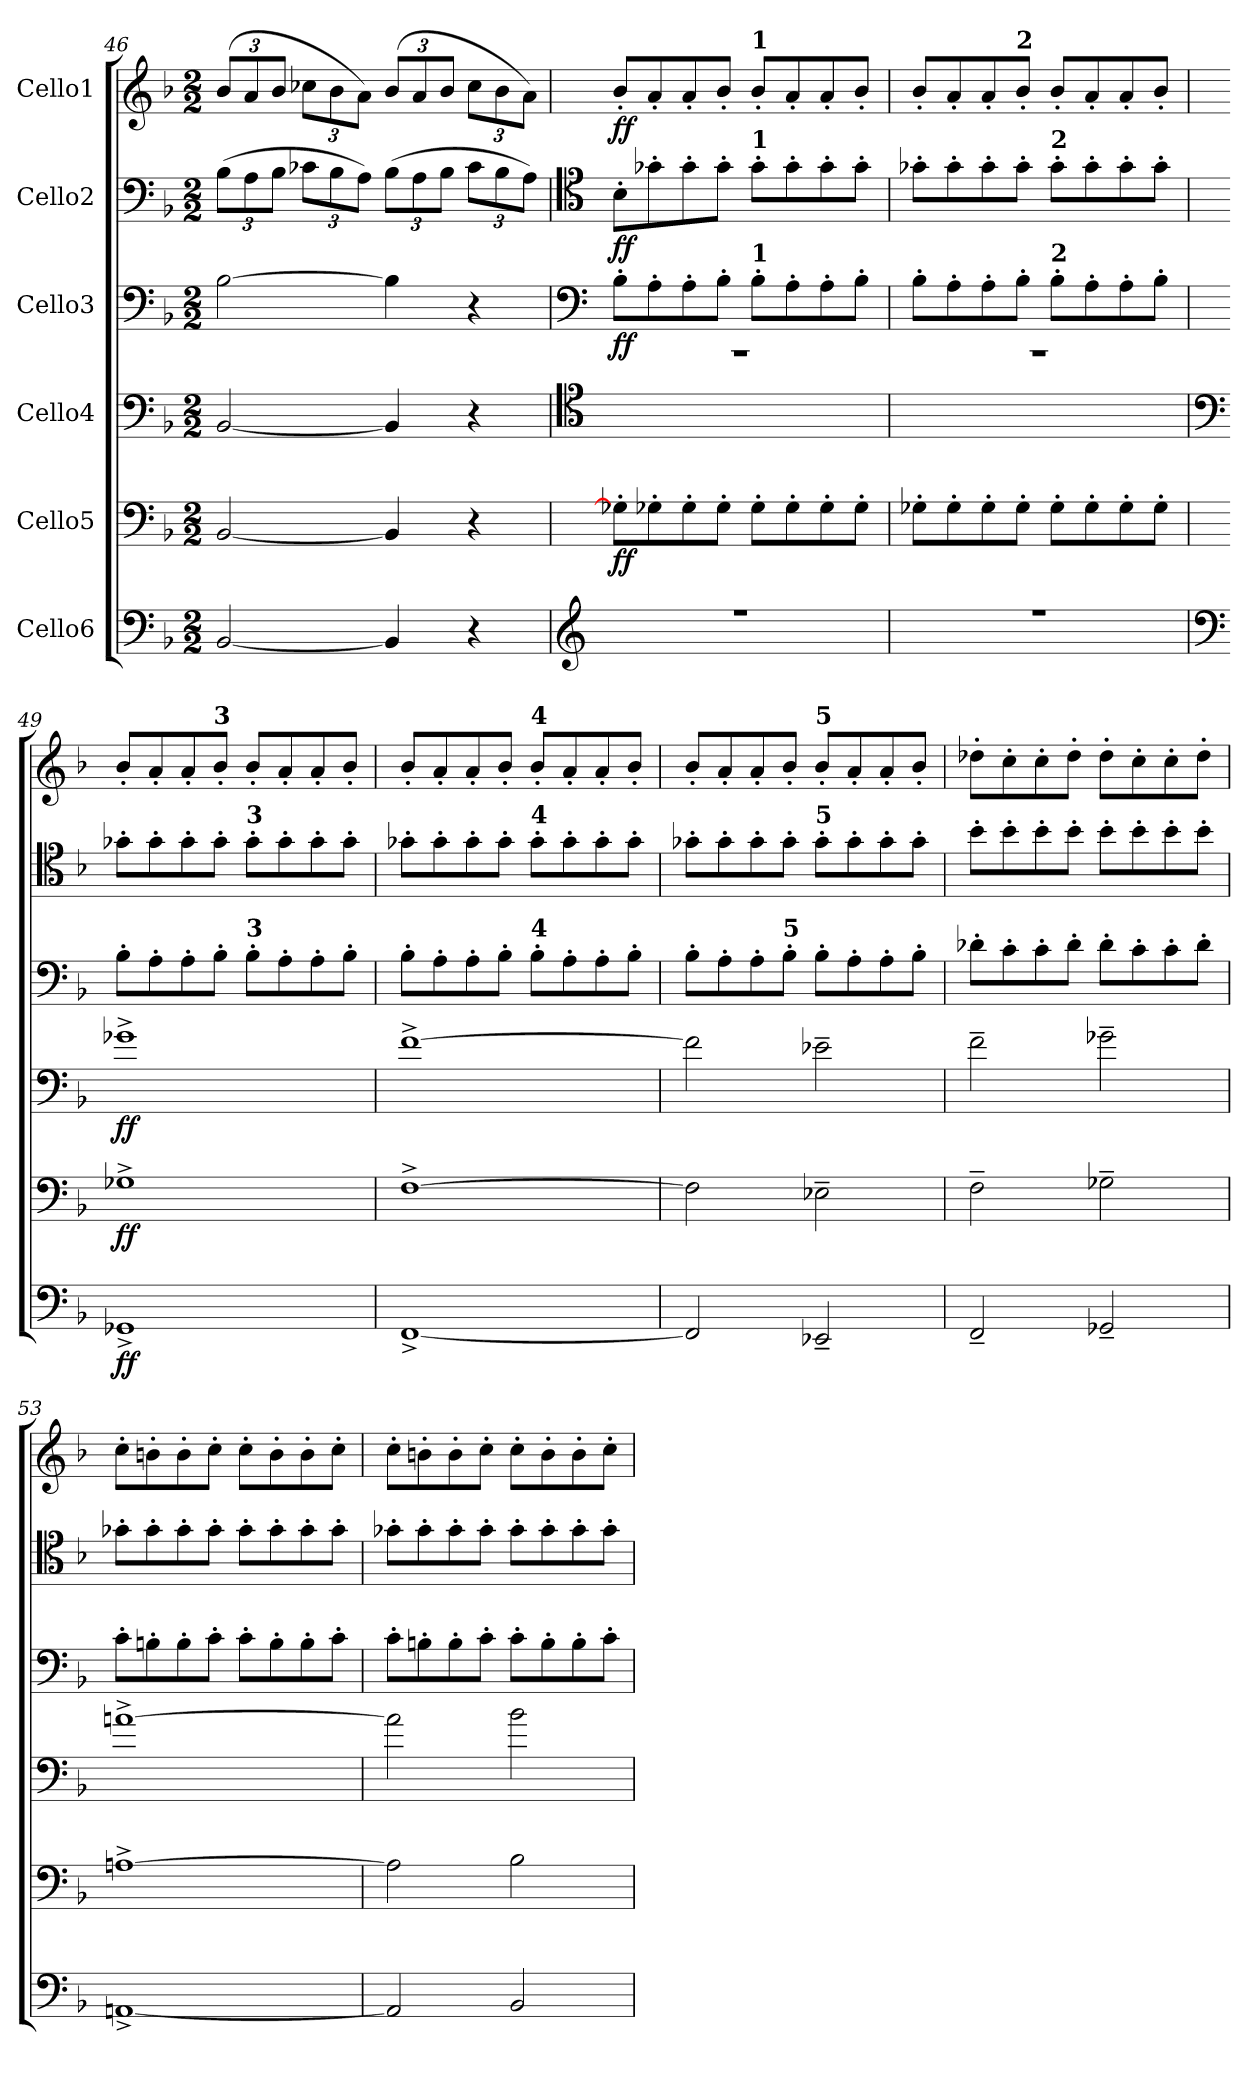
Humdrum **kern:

**kern	**dynam	**kern	**dynam	**kern	**dynam	**kern	**dynam	**kern	**dynam	**kern	**dynam
*part6	*part6	*part5	*part5	*part4	*part4	*part3	*part3	*part2	*part2	*part1	*part1
*staff6	*staff6	*staff5	*staff5	*staff4	*staff4	*staff3	*staff3	*staff2	*staff2	*staff1	*staff1
*I"Cello6	*	*I"Cello5	*	*I"Cello4	*	*I"Cello3	*	*I"Cello2	*	*I"Cello1	*
!!LO:LB:g=z
*clefF4	*	*clefF4	*	*clefF4	*	*clefF4	*	*clefF4	*	*clefG2	*
*k[b-]	*	*k[b-]	*	*k[b-]	*	*k[b-]	*	*k[b-]	*	*k[b-]	*
*F:	*	*F:	*	*F:	*	*F:	*	*F:	*	*F:	*
*M2/2	*	*M2/2	*	*M2/2	*	*M2/2	*	*M2/2	*	*M2/2	*
*	*	*	*	*	*	*	*	*Xbrackettup	*	*Xbrackettup	*
=46	=46	=46	=46	=46	=46	=46	=46	=46	=46	=46	=46
[2BB-/	.	[2BB-/	.	[2BB-/	.	[2B-\	.	(12B-\L	.	(12b-/L	.
.	.	.	.	.	.	.	.	12A\	.	12a/	.
.	.	.	.	.	.	.	.	12B-\J	.	12b-/J	.
.	.	.	.	.	.	.	.	12c-X\L	.	12cc-X\L	.
.	.	.	.	.	.	.	.	12B-\	.	12b-\	.
.	.	.	.	.	.	.	.	12A\J)	.	12a\J)	.
4BB-/]	.	4BB-/]	.	4BB-/]	.	4B-\]	.	(12B-\L	.	(12b-/L	.
.	.	.	.	.	.	.	.	12A\	.	12a/	.
.	.	.	.	.	.	.	.	12B-\J	.	12b-/J	.
4r	.	4r	.	4r	.	4r	.	12c-\L	.	12cc-\L	.
.	.	.	.	.	.	.	.	12B-\	.	12b-\	.
.	.	.	.	.	.	.	.	12A\J)	.	12a\J)	.
!!LO:PB:g=z
=47	=47	=47	=47	=47	=47	=47	=47	=47	=47	=47	=47
*clefG2	*	*	*	*clefC4	*	*clefF4	*	*clefC4	*	*	*
*^	*	*	*	*^	*	*	*	*	*	*	*
!	!	!	!	!LO:DY:b	!	!	!	!	!LO:DY:b	!	!LO:DY:b	!	!LO:DY:b
1r	8b-\Lyy	.	8G-X'\L]	ff	1r	8b-\Lyy	.	8B-'\L	ff	8B-'\L	ff	8b-'/L	ff
.	8a\yy	.	8G-X'\	.	.	8a\yy	.	8A'\	.	8g-X'\	.	8a'/	.
.	8a\yy	.	8G-'\	.	.	8a\yy	.	8A'\	.	8g-'\	.	8a'/	.
.	8b-\Jyy	.	8G-'\J	.	.	8b-\Jyy	.	8B-'\J	.	8g-'\J	.	8b-'/J	.
!	!	!	!	!	!	!	!	!	!	!	!	!LO:TX:a:B:t=1	!
!	!	!	!	!	!	!	!	!	!	!LO:TX:a:B:t=1	!	!	!
!	!	!	!	!	!	!	!	!LO:TX:a:B:t=1	!	!	!	!	!
.	8b-\Lyy	.	8G-'\L	.	.	8b-\Lyy	.	8B-'\L	.	8g-'\L	.	8b-'/L	.
.	8a\yy	.	8G-'\	.	.	8a\yy	.	8A'\	.	8g-'\	.	8a'/	.
.	8a\yy	.	8G-'\	.	.	8a\yy	.	8A'\	.	8g-'\	.	8a'/	.
.	8b-\Jyy	.	8G-'\J	.	.	8b-\Jyy	.	8B-'\J	.	8g-'\J	.	8b-'/J	.
=48	=48	=48	=48	=48	=48	=48	=48	=48	=48	=48	=48	=48	=48
1r	8b-\Lyy	.	8G-X'\L	.	1r	8b-\Lyy	.	8B-'\L	.	8g-X'\L	.	8b-'/L	.
.	8a\yy	.	8G-'\	.	.	8a\yy	.	8A'\	.	8g-'\	.	8a'/	.
.	8a\yy	.	8G-'\	.	.	8a\yy	.	8A'\	.	8g-'\	.	8a'/	.
!	!	!	!	!	!	!	!	!	!	!	!	!LO:TX:a:B:t=2	!
.	8b-\Jyy	.	8G-'\J	.	.	8b-\Jyy	.	8B-'\J	.	8g-'\J	.	8b-'/J	.
!	!	!	!	!	!	!	!	!	!	!LO:TX:a:B:t=2	!	!	!
!	!	!	!	!	!	!	!	!LO:TX:a:B:t=2	!	!	!	!	!
.	8b-\Lyy	.	8G-'\L	.	.	8b-\Lyy	.	8B-'\L	.	8g-'\L	.	8b-'/L	.
.	8a\yy	.	8G-'\	.	.	8a\yy	.	8A'\	.	8g-'\	.	8a'/	.
.	8a\yy	.	8G-'\	.	.	8a\yy	.	8A'\	.	8g-'\	.	8a'/	.
.	8b-\Jyy	.	8G-'\J	.	.	8b-\Jyy	.	8B-'\J	.	8g-'\J	.	8b-'/J	.
*v	*v	*	*	*	*v	*v	*	*	*	*	*	*	*
=49	=49	=49	=49	=49	=49	=49	=49	=49	=49	=49	=49
*clefF4	*	*	*	*clefF4	*	*	*	*	*	*	*
*^	*	*	*	*^	*	*	*	*	*	*	*
!	!	!LO:DY:b	!	!LO:DY:b	!	!	!LO:DY:b	!	!	!	!	!	!
*v	*v	*	*	*	*v	*v	*	*	*	*	*	*	*
1GG-X^	ff	1G-X^	ff	1g-X^	ff	8B-'\L	.	8g-X'\L	.	8b-'/L	.
.	.	.	.	.	.	8A'\	.	8g-'\	.	8a'/	.
.	.	.	.	.	.	8A'\	.	8g-'\	.	8a'/	.
!	!	!	!	!	!	!	!	!	!	!LO:TX:a:B:t=3	!
.	.	.	.	.	.	8B-'\J	.	8g-'\J	.	8b-'/J	.
!	!	!	!	!	!	!	!	!LO:TX:a:B:t=3	!	!	!
!	!	!	!	!	!	!LO:TX:a:B:t=3	!	!	!	!	!
.	.	.	.	.	.	8B-'\L	.	8g-'\L	.	8b-'/L	.
.	.	.	.	.	.	8A'\	.	8g-'\	.	8a'/	.
.	.	.	.	.	.	8A'\	.	8g-'\	.	8a'/	.
.	.	.	.	.	.	8B-'\J	.	8g-'\J	.	8b-'/J	.
=50	=50	=50	=50	=50	=50	=50	=50	=50	=50	=50	=50
[1FF^	.	[1F^	.	[1f^	.	8B-'\L	.	8g-X'\L	.	8b-'/L	.
.	.	.	.	.	.	8A'\	.	8g-'\	.	8a'/	.
.	.	.	.	.	.	8A'\	.	8g-'\	.	8a'/	.
.	.	.	.	.	.	8B-'\J	.	8g-'\J	.	8b-'/J	.
!	!	!	!	!	!	!	!	!	!	!LO:TX:a:B:t=4	!
!	!	!	!	!	!	!	!	!LO:TX:a:B:t=4	!	!	!
!	!	!	!	!	!	!LO:TX:a:B:t=4	!	!	!	!	!
.	.	.	.	.	.	8B-'\L	.	8g-'\L	.	8b-'/L	.
.	.	.	.	.	.	8A'\	.	8g-'\	.	8a'/	.
.	.	.	.	.	.	8A'\	.	8g-'\	.	8a'/	.
.	.	.	.	.	.	8B-'\J	.	8g-'\J	.	8b-'/J	.
!!LO:LB:g=z
=51	=51	=51	=51	=51	=51	=51	=51	=51	=51	=51	=51
2FF/]	.	2F\]	.	2f\]	.	8B-'\L	.	8g-X'\L	.	8b-'/L	.
.	.	.	.	.	.	8A'\	.	8g-'\	.	8a'/	.
.	.	.	.	.	.	8A'\	.	8g-'\	.	8a'/	.
!	!	!	!	!	!	!LO:TX:a:B:t=5	!	!	!	!	!
.	.	.	.	.	.	8B-'\J	.	8g-'\J	.	8b-'/J	.
!	!	!	!	!	!	!	!	!	!	!LO:TX:a:B:t=5	!
!	!	!	!	!	!	!	!	!LO:TX:a:B:t=5	!	!	!
2EE-X~/	.	2E-X~\	.	2e-X~\	.	8B-'\L	.	8g-'\L	.	8b-'/L	.
.	.	.	.	.	.	8A'\	.	8g-'\	.	8a'/	.
.	.	.	.	.	.	8A'\	.	8g-'\	.	8a'/	.
.	.	.	.	.	.	8B-'\J	.	8g-'\J	.	8b-'/J	.
!!LO:PB:g=z
=52	=52	=52	=52	=52	=52	=52	=52	=52	=52	=52	=52
2FF~/	.	2F~\	.	2f~\	.	8d-X'\L	.	8b-'\L	.	8dd-X'\L	.
.	.	.	.	.	.	8c'\	.	8b-'\	.	8cc'\	.
.	.	.	.	.	.	8c'\	.	8b-'\	.	8cc'\	.
.	.	.	.	.	.	8d-'\J	.	8b-'\J	.	8dd-'\J	.
2GG-X~/	.	2G-X~\	.	2g-X~\	.	8d-'\L	.	8b-'\L	.	8dd-'\L	.
.	.	.	.	.	.	8c'\	.	8b-'\	.	8cc'\	.
.	.	.	.	.	.	8c'\	.	8b-'\	.	8cc'\	.
.	.	.	.	.	.	8d-'\J	.	8b-'\J	.	8dd-'\J	.
=53	=53	=53	=53	=53	=53	=53	=53	=53	=53	=53	=53
[1AAn^	.	[1An^	.	[1an^	.	8c'\L	.	8g-X'\L	.	8cc'\L	.
.	.	.	.	.	.	8Bn'\	.	8g-'\	.	8bn'\	.
.	.	.	.	.	.	8B'\	.	8g-'\	.	8b'\	.
.	.	.	.	.	.	8c'\J	.	8g-'\J	.	8cc'\J	.
.	.	.	.	.	.	8c'\L	.	8g-'\L	.	8cc'\L	.
.	.	.	.	.	.	8B'\	.	8g-'\	.	8b'\	.
.	.	.	.	.	.	8B'\	.	8g-'\	.	8b'\	.
.	.	.	.	.	.	8c'\J	.	8g-'\J	.	8cc'\J	.
=54	=54	=54	=54	=54	=54	=54	=54	=54	=54	=54	=54
2AA/]	.	2A\]	.	2a\]	.	8c'\L	.	8g-X'\L	.	8cc'\L	.
.	.	.	.	.	.	8Bn'\	.	8g-'\	.	8bn'\	.
.	.	.	.	.	.	8B'\	.	8g-'\	.	8b'\	.
.	.	.	.	.	.	8c'\J	.	8g-'\J	.	8cc'\J	.
2BB-/	.	2B-\	.	2b-\	.	8c'\L	.	8g-'\L	.	8cc'\L	.
.	.	.	.	.	.	8B'\	.	8g-'\	.	8b'\	.
.	.	.	.	.	.	8B'\	.	8g-'\	.	8b'\	.
.	.	.	.	.	.	8c'\J	.	8g-'\J	.	8cc'\J	.
=	=	=	=	=	=	=	=	=	=	=	=
*-	*-	*-	*-	*-	*-	*-	*-	*-	*-	*-	*-
